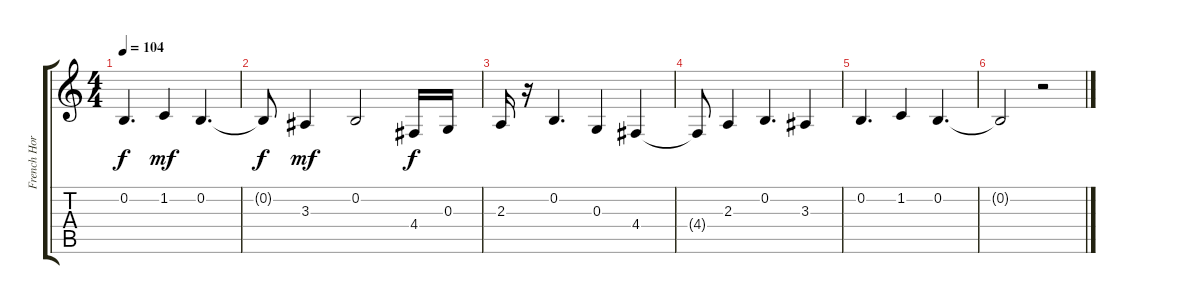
\track ("French Horn" "French Hor") {instrument frenchhorn}
\staff {score tabs}
\tuning (E4 B3 G3 D3 A2 E2) {hide}
\ts (4 4)
\tempo 104
\clef g2
\ks c
0.2{t}.4{d dy f} 1.2.4{dy mf} 0.2.4{d} |
0.2{t}.8{dy f} 3.3.4{dy mf} 0.2.2 4.4.16{dy f} 0.3.16 |
2.3.16 r.16 0.2.4{d} 0.3.4 4.4.4 |
4.4{t}.8 2.3.4 0.2.4{d} 3.3.4 |
0.2.4{d} 1.2.4 0.2.4{d} |
0.2{t}.2 r.2
